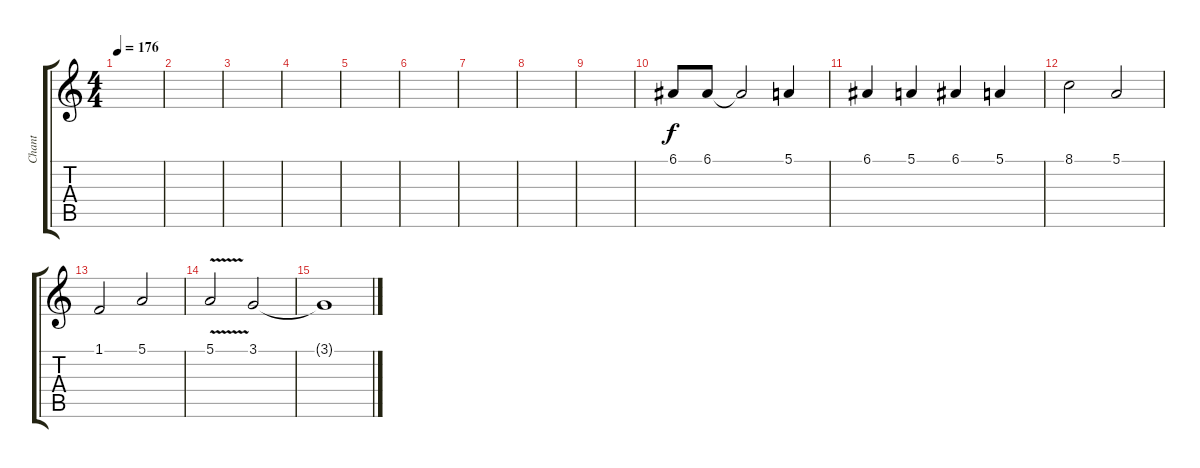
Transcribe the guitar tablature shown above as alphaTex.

\track ("Chant" "Chant") {instrument lead6voice}
\staff {score tabs}
\tuning (E4 B3 G3 D3 A2 E2) {hide}
\ts (4 4)
\tempo 176
\clef g2
\ks c
|
|
|
|
|
|
|
|
|
6.1.8 6.1.8 6.1{t}.2 5.1.4 |
6.1.4 5.1.4 6.1.4 5.1.4 |
8.1.2 5.1.2 |
1.1.2 5.1.2 |
5.1{v}.2 3.1.2 |
3.1{t}.1
